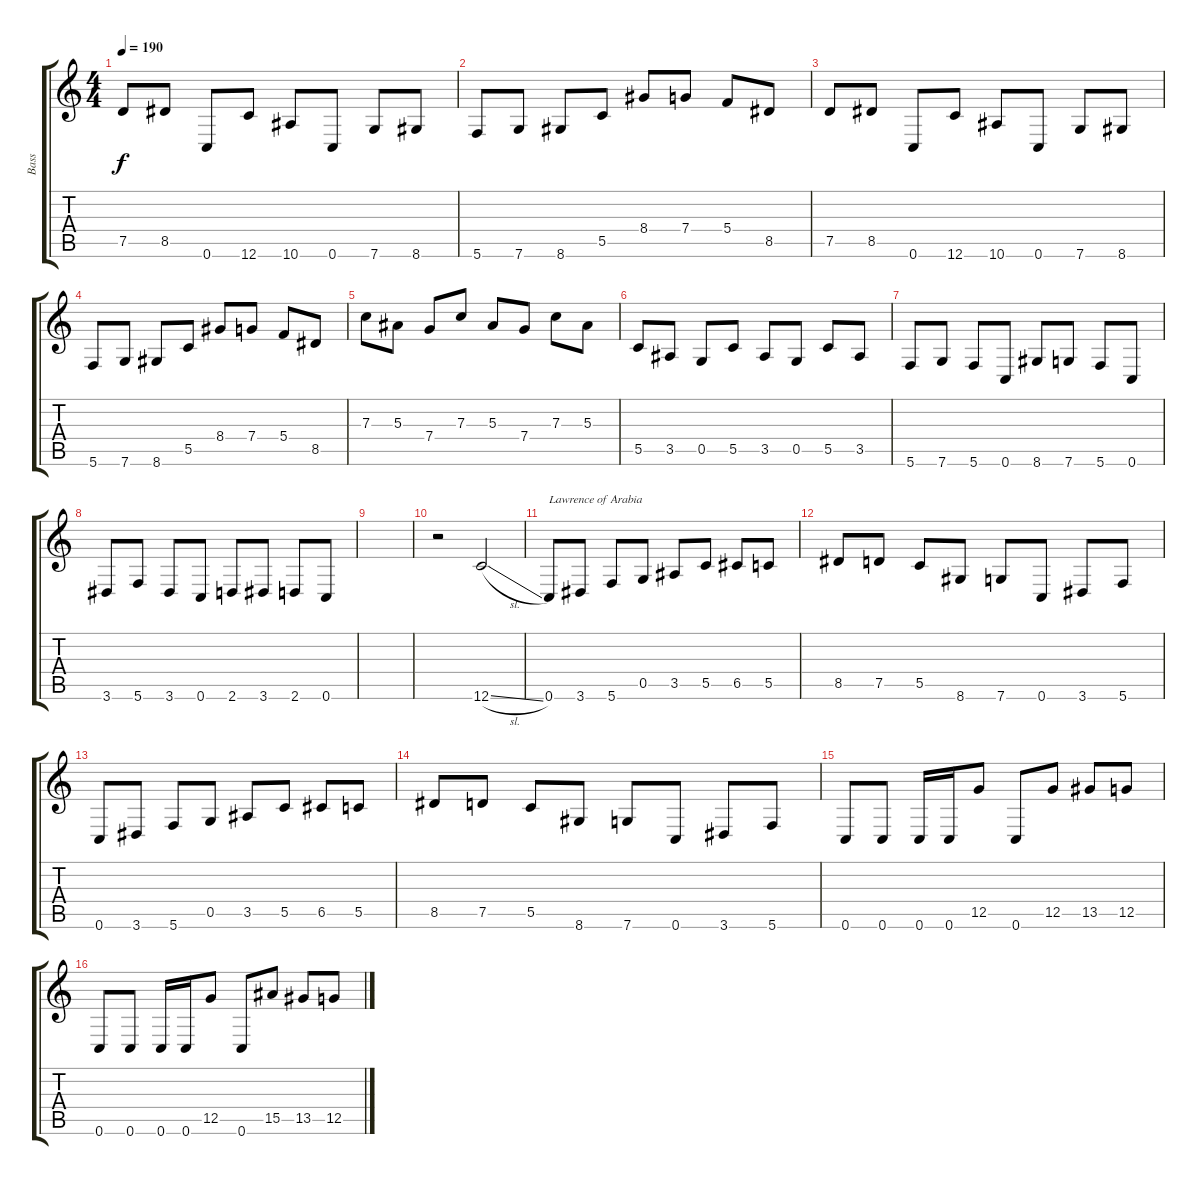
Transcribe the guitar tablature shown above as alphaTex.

\track ("Bass" "Bass") {instrument electricbassfinger}
\staff {score tabs}
\tuning (D4 A3 F3 C3 G2 C2) {hide}
\ts (4 4)
\tempo 190
\clef g2
\ks c
7.5.8{dy f} 8.5.8 0.6.8 12.6.8 10.6.8 0.6.8 7.6.8 8.6.8 |
5.6.8 7.6.8 8.6.8 5.5.8 8.4.8 7.4.8 5.4.8 8.5.8 |
7.5.8 8.5.8 0.6.8 12.6.8 10.6.8 0.6.8 7.6.8 8.6.8 |
5.6.8 7.6.8 8.6.8 5.5.8 8.4.8 7.4.8 5.4.8 8.5.8 |
7.3.8 5.3.8 7.4.8 7.3.8 5.3.8 7.4.8 7.3.8 5.3.8 |
5.5.8 3.5.8 0.5.8 5.5.8 3.5.8 0.5.8 5.5.8 3.5.8 |
5.6.8 7.6.8 5.6.8 0.6.8 8.6.8 7.6.8 5.6.8 0.6.8 |
3.6.8 5.6.8 3.6.8 0.6.8 2.6.8 3.6.8 2.6.8 0.6.8 |
|
r.2 12.6{sl}.2 |
0.6.8{txt "Lawrence of Arabia"} 3.6.8 5.6.8 0.5.8 3.5.8 5.5.8 6.5.8 5.5.8 |
8.5.8 7.5.8 5.5.8 8.6.8 7.6.8 0.6.8 3.6.8 5.6.8 |
0.6.8 3.6.8 5.6.8 0.5.8 3.5.8 5.5.8 6.5.8 5.5.8 |
8.5.8 7.5.8 5.5.8 8.6.8 7.6.8 0.6.8 3.6.8 5.6.8 |
0.6.8 0.6.8 0.6.16 0.6.16 12.5.8 0.6.8 12.5.8 13.5.8 12.5.8 |
0.6.8 0.6.8 0.6.16 0.6.16 12.5.8 0.6.8 15.5.8 13.5.8 12.5.8
